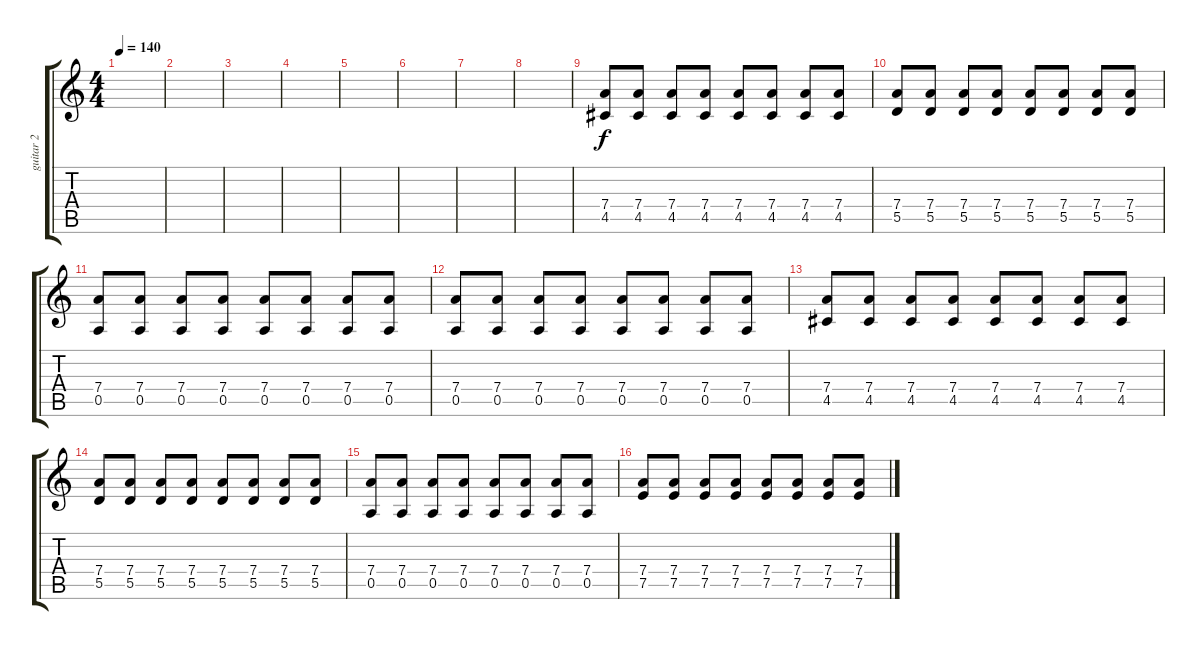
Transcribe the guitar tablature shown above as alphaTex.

\track ("guitar 2" "guitar 2") {instrument electricguitarjazz}
\staff {score tabs}
\tuning (E4 B3 G3 D3 A2 E2) {hide}
\ts (4 4)
\tempo 140
\clef g2
\ks c
|
|
|
|
|
|
|
|
(7.4 4.5).8 (7.4 4.5).8 (7.4 4.5).8 (7.4 4.5).8 (7.4 4.5).8 (7.4 4.5).8 (7.4 4.5).8 (7.4 4.5).8 |
(7.4 5.5).8 (7.4 5.5).8 (7.4 5.5).8 (7.4 5.5).8 (7.4 5.5).8 (7.4 5.5).8 (7.4 5.5).8 (7.4 5.5).8 |
(7.4 0.5).8 (7.4 0.5).8 (7.4 0.5).8 (7.4 0.5).8 (7.4 0.5).8 (7.4 0.5).8 (7.4 0.5).8 (7.4 0.5).8 |
(7.4 0.5).8 (7.4 0.5).8 (7.4 0.5).8 (7.4 0.5).8 (7.4 0.5).8 (7.4 0.5).8 (7.4 0.5).8 (7.4 0.5).8 |
(7.4 4.5).8 (7.4 4.5).8 (7.4 4.5).8 (7.4 4.5).8 (7.4 4.5).8 (7.4 4.5).8 (7.4 4.5).8 (7.4 4.5).8 |
(7.4 5.5).8 (7.4 5.5).8 (7.4 5.5).8 (7.4 5.5).8 (7.4 5.5).8 (7.4 5.5).8 (7.4 5.5).8 (7.4 5.5).8 |
(7.4 0.5).8 (7.4 0.5).8 (7.4 0.5).8 (7.4 0.5).8 (7.4 0.5).8 (7.4 0.5).8 (7.4 0.5).8 (7.4 0.5).8 |
(7.4 7.5).8 (7.4 7.5).8 (7.4 7.5).8 (7.4 7.5).8 (7.4 7.5).8 (7.4 7.5).8 (7.4 7.5).8 (7.4 7.5).8
